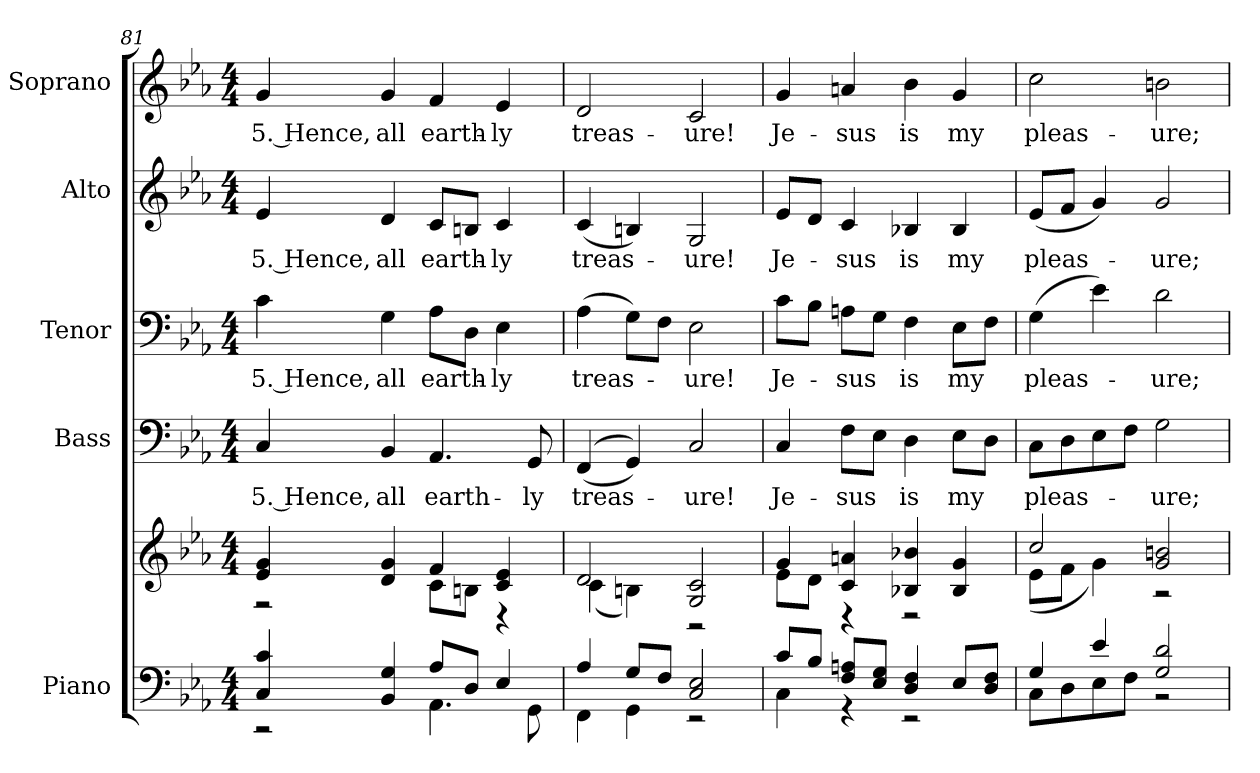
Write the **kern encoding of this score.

**kern	**kern	**kern	**text	**kern	**text	**kern	**text	**kern	**text
*part5	*part5	*part4	*part4	*part3	*part3	*part2	*part2	*part1	*part1
*staff6	*staff5	*staff4	*staff4	*staff3	*staff3	*staff2	*staff2	*staff1	*staff1
*I"Piano	*	*I"Bass	*	*I"Tenor	*	*I"Alto	*	*I"Soprano	*
*I'Pno.	*	*I'B.	*	*I'T.	*	*I'A.	*	*I'S.	*
!!LO:PB:g=z
*clefF4	*clefG2	*clefF4	*	*clefF4	*	*clefG2	*	*clefG2	*
*k[b-e-a-]	*k[b-e-a-]	*k[b-e-a-]	*	*k[b-e-a-]	*	*k[b-e-a-]	*	*k[b-e-a-]	*
*E-:	*E-:	*E-:	*	*E-:	*	*E-:	*	*E-:	*
*M4/4	*M4/4	*M4/4	*	*M4/4	*	*M4/4	*	*M4/4	*
=81	=81	=81	=81	=81	=81	=81	=81	=81	=81
*^	*^	*	*	*	*	*	*	*	*
!	!	!	!	!	!LO:LY:b:color=#000000	!	!	!	!	!	!
!	!	!	!	!	!	!	!LO:LY:b:color=#000000	!	!	!	!
!	!	!	!	!	!	!	!	!	!LO:LY:b:color=#000000	!	!
!	!	!	!	!	!	!	!	!	!	!	!LO:LY:b:color=#000000
4Ci/ 4ci	2r	4e-i/ 4gi	2r	4Ci/	5. Hence,	4ci\	5. Hence,	4e-i/	5. Hence,	4gi/	5. Hence,
!	!	!	!	!	!LO:LY:b:color=#000000	!	!	!	!	!	!
!	!	!	!	!	!	!	!LO:LY:b:color=#000000	!	!	!	!
!	!	!	!	!	!	!	!	!	!LO:LY:b:color=#000000	!	!
!	!	!	!	!	!	!	!	!	!	!	!LO:LY:b:color=#000000
4BB-i/ 4Gi	.	4di/ 4gi	.	4BB-i/	all	4Gi\	all	4di/	all	4gi/	all
!	!	!	!	!	!LO:LY:b:color=#000000	!	!	!	!	!	!
!	!	!	!	!	!	!	!LO:LY:b:color=#000000	!	!	!	!
!	!	!	!	!	!	!	!	!	!LO:LY:b:color=#000000	!	!
!	!	!	!	!	!	!	!	!	!	!	!LO:LY:b:color=#000000
8A-i/L	4.AA-i\	4fi/	8ci\L	4.AA-i/	earth-	8A-i\L	earth-	8ci/L	earth-	4fi/	earth-
8Di/J	.	.	8Bni\J	.	.	8Di\J	.	8Bni/J	.	.	.
!	!	!	!	!	!	!	!LO:LY:b:color=#000000	!	!	!	!
!	!	!	!	!	!	!	!	!	!LO:LY:b:color=#000000	!	!
!	!	!	!	!	!	!	!	!	!	!	!LO:LY:b:color=#000000
4E-i/	.	4ci/ 4e-i	4r	.	.	4E-i\	-ly	4ci/	-ly	4e-i/	-ly
!	!	!	!	!	!LO:LY:b:color=#000000	!	!	!	!	!	!
.	8GGi\	.	.	8GGi/	-ly	.	.	.	.	.	.
=82	=82	=82	=82	=82	=82	=82	=82	=82	=82	=82	=82
!	!	!	!	!	!LO:LY:b:color=#000000	!	!	!	!	!	!
!	!	!	!	!	!	!	!LO:LY:b:color=#000000	!	!	!	!
!	!	!	!	!	!	!	!	!	!LO:LY:b:color=#000000	!	!
!	!	!	!	!	!	!	!	!	!	!	!LO:LY:b:color=#000000
4A-i/	4FFi\	2di/	(4ci\	((4FFi/	treas-	(4A-i\	treas-	(4ci/	treas-	2di/	treas-
8Gi/L	4GGi\	.	4Bni\)	4GGi/))	.	8Gi\L)	.	4Bni/)	.	.	.
8Fi/J	.	.	.	.	.	8Fi\J	.	.	.	.	.
!	!	!	!	!	!LO:LY:b:color=#000000	!	!	!	!	!	!
!	!	!	!	!	!	!	!LO:LY:b:color=#000000	!	!	!	!
!	!	!	!	!	!	!	!	!	!LO:LY:b:color=#000000	!	!
!	!	!	!	!	!	!	!	!	!	!	!LO:LY:b:color=#000000
2Ci/ 2E-i	2r	2Gi/ 2ci	2r	2Ci/	-ure!	2E-i\	-ure!	2Gi/	-ure!	2ci/	-ure!
!!LO:PB:g=z
=83	=83	=83	=83	=83	=83	=83	=83	=83	=83	=83	=83
!	!	!	!	!	!LO:LY:b:color=#000000	!	!	!	!	!	!
!	!	!	!	!	!	!	!LO:LY:b:color=#000000	!	!	!	!
!	!	!	!	!	!	!	!	!	!LO:LY:b:color=#000000	!	!
!	!	!	!	!	!	!	!	!	!	!	!LO:LY:b:color=#000000
8ci/L	4Ci\	4gi/	8e-i\L	4Ci/	Je-	8ci\L	Je-	8e-i/L	Je-	4gi/	Je-
8B-i/J	.	.	8di\J	.	.	8B-i\J	.	8di/J	.	.	.
!	!	!	!	!	!LO:LY:b:color=#000000	!	!	!	!	!	!
!	!	!	!	!	!	!	!LO:LY:b:color=#000000	!	!	!	!
!	!	!	!	!	!	!	!	!	!LO:LY:b:color=#000000	!	!
!	!	!	!	!	!	!	!	!	!	!	!LO:LY:b:color=#000000
8Fi/ 8AniL	4r	4ci/ 4ani	4r	8Fi\L	-sus	8Ani\L	-sus	4ci/	-sus	4ani/	-sus
8E-i/ 8GiJ	.	.	.	8E-i\J	.	8Gi\J	.	.	.	.	.
!	!	!	!	!	!LO:LY:b:color=#000000	!	!	!	!	!	!
!	!	!	!	!	!	!	!LO:LY:b:color=#000000	!	!	!	!
!	!	!	!	!	!	!	!	!	!LO:LY:b:color=#000000	!	!
!	!	!	!	!	!	!	!	!	!	!	!LO:LY:b:color=#000000
4Di/ 4Fi	2r	4B-Xi/ 4b-Xi	2r	4Di\	is	4Fi\	is	4B-Xi/	is	4b-i\	is
!	!	!	!	!	!LO:LY:b:color=#000000	!	!	!	!	!	!
!	!	!	!	!	!	!	!LO:LY:b:color=#000000	!	!	!	!
!	!	!	!	!	!	!	!	!	!LO:LY:b:color=#000000	!	!
!	!	!	!	!	!	!	!	!	!	!	!LO:LY:b:color=#000000
8E-i/L	.	4B-i/ 4gi	.	8E-i\L	my	8E-i\L	my	4B-i/	my	4gi/	my
8Di/ 8FiJ	.	.	.	8Di\J	.	8Fi\J	.	.	.	.	.
=84	=84	=84	=84	=84	=84	=84	=84	=84	=84	=84	=84
!	!	!	!	!	!LO:LY:b:color=#000000	!	!	!	!	!	!
!	!	!	!	!	!	!	!LO:LY:b:color=#000000	!	!	!	!
!	!	!	!	!	!	!	!	!	!LO:LY:b:color=#000000	!	!
!	!	!	!	!	!	!	!	!	!	!	!LO:LY:b:color=#000000
4Gi/	8Ci\L	2cci/	(8e-i\L	8Ci\L	pleas-	(4Gi\	pleas-	(8e-i/L	pleas-	2cci\	pleas-
.	8Di\	.	8fi\J	8Di\	.	.	.	8fi/J	.	.	.
4e-i/	8E-i\	.	4gi\)	8E-i\	.	4e-i\)	.	4gi/)	.	.	.
.	8Fi\J	.	.	8Fi\J	.	.	.	.	.	.	.
!	!	!	!	!	!LO:LY:b:color=#000000	!	!	!	!	!	!
!	!	!	!	!	!	!	!LO:LY:b:color=#000000	!	!	!	!
!	!	!	!	!	!	!	!	!	!LO:LY:b:color=#000000	!	!
!	!	!	!	!	!	!	!	!	!	!	!LO:LY:b:color=#000000
2Gi/ 2di	2r	2gi/ 2bni	2r	2Gi\	-ure;	2di\	-ure;	2gi/	-ure;	2bni\	-ure;
*v	*v	*	*	*	*	*	*	*	*	*	*
*	*v	*v	*	*	*	*	*	*	*	*
=	=	=	=	=	=	=	=	=	=
*-	*-	*-	*-	*-	*-	*-	*-	*-	*-
